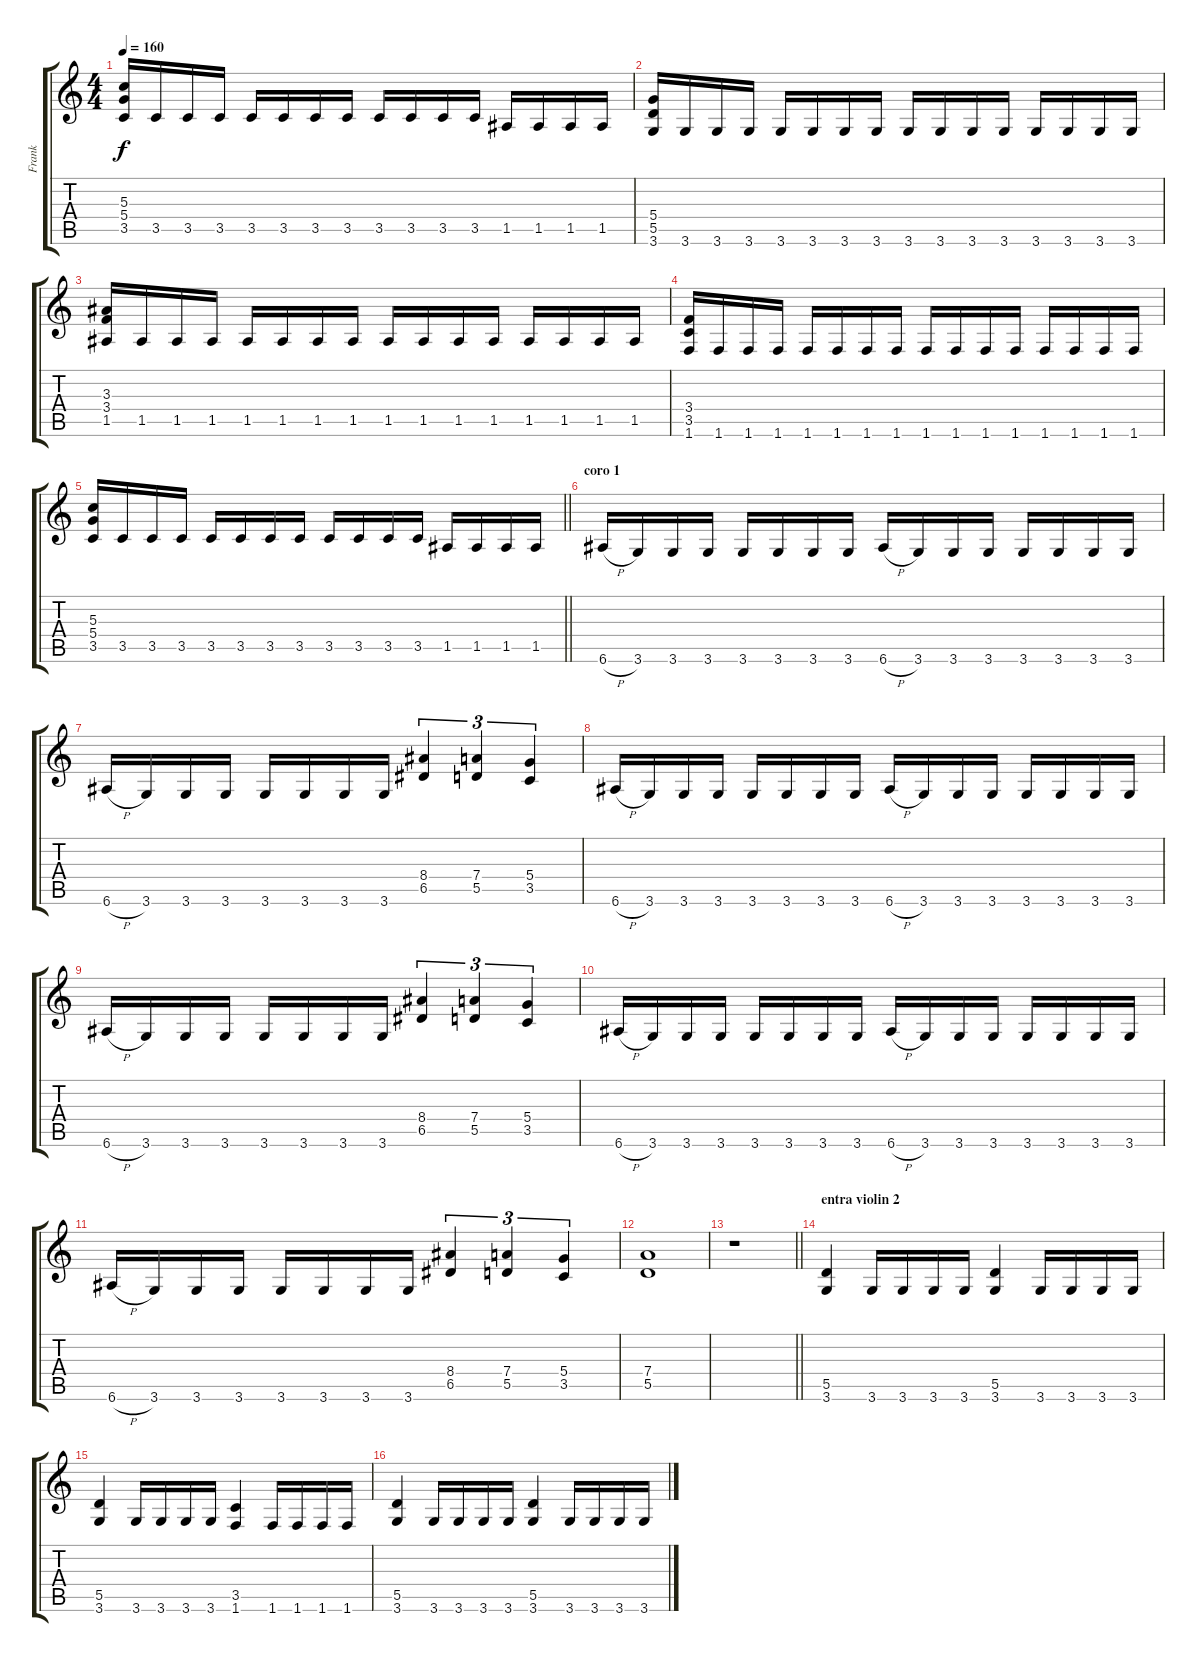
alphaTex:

\track ("Frank" "Frank") {instrument overdrivenguitar}
\staff {score tabs}
\tuning (E4 B3 G3 D3 A2 E2) {hide}
\ts (4 4)
\tempo 160
\clef g2
\ks c
(5.3 5.4 3.5).16{dy f} 3.5.16 3.5.16 3.5.16 3.5.16 3.5.16 3.5.16 3.5.16 3.5.16 3.5.16 3.5.16 3.5.16 1.5.16 1.5.16 1.5.16 1.5.16 |
(5.4 5.5 3.6).16 3.6.16 3.6.16 3.6.16 3.6.16 3.6.16 3.6.16 3.6.16 3.6.16 3.6.16 3.6.16 3.6.16 3.6.16 3.6.16 3.6.16 3.6.16 |
(3.3 3.4 1.5).16 1.5.16 1.5.16 1.5.16 1.5.16 1.5.16 1.5.16 1.5.16 1.5.16 1.5.16 1.5.16 1.5.16 1.5.16 1.5.16 1.5.16 1.5.16 |
(3.4 3.5 1.6).16 1.6.16 1.6.16 1.6.16 1.6.16 1.6.16 1.6.16 1.6.16 1.6.16 1.6.16 1.6.16 1.6.16 1.6.16 1.6.16 1.6.16 1.6.16 |
\barLineRight lightlight
(5.3 5.4 3.5).16 3.5.16 3.5.16 3.5.16 3.5.16 3.5.16 3.5.16 3.5.16 3.5.16 3.5.16 3.5.16 3.5.16 1.5.16 1.5.16 1.5.16 1.5.16 |
\section ("" "coro 1")
6.6{h}.16 3.6.16 3.6.16 3.6.16 3.6.16 3.6.16 3.6.16 3.6.16 6.6{h}.16 3.6.16 3.6.16 3.6.16 3.6.16 3.6.16 3.6.16 3.6.16 |
6.6{h}.16 3.6.16 3.6.16 3.6.16 3.6.16 3.6.16 3.6.16 3.6.16 (8.4 6.5).4{tu (3 2)} (7.4 5.5).4{tu (3 2)} (5.4 3.5).4{tu (3 2)} |
6.6{h}.16 3.6.16 3.6.16 3.6.16 3.6.16 3.6.16 3.6.16 3.6.16 6.6{h}.16 3.6.16 3.6.16 3.6.16 3.6.16 3.6.16 3.6.16 3.6.16 |
6.6{h}.16 3.6.16 3.6.16 3.6.16 3.6.16 3.6.16 3.6.16 3.6.16 (8.4 6.5).4{tu (3 2)} (7.4 5.5).4{tu (3 2)} (5.4 3.5).4{tu (3 2)} |
6.6{h}.16 3.6.16 3.6.16 3.6.16 3.6.16 3.6.16 3.6.16 3.6.16 6.6{h}.16 3.6.16 3.6.16 3.6.16 3.6.16 3.6.16 3.6.16 3.6.16 |
6.6{h}.16 3.6.16 3.6.16 3.6.16 3.6.16 3.6.16 3.6.16 3.6.16 (8.4 6.5).4{tu (3 2)} (7.4 5.5).4{tu (3 2)} (5.4 3.5).4{tu (3 2)} |
(7.4 5.5).1 |
\barLineRight lightlight
r.1 |
\section ("" "entra violin 2")
(5.5 3.6).4 3.6.16 3.6.16 3.6.16 3.6.16 (5.5 3.6).4 3.6.16 3.6.16 3.6.16 3.6.16 |
(5.5 3.6).4 3.6.16 3.6.16 3.6.16 3.6.16 (3.5 1.6).4 1.6.16 1.6.16 1.6.16 1.6.16 |
(5.5 3.6).4 3.6.16 3.6.16 3.6.16 3.6.16 (5.5 3.6).4 3.6.16 3.6.16 3.6.16 3.6.16
